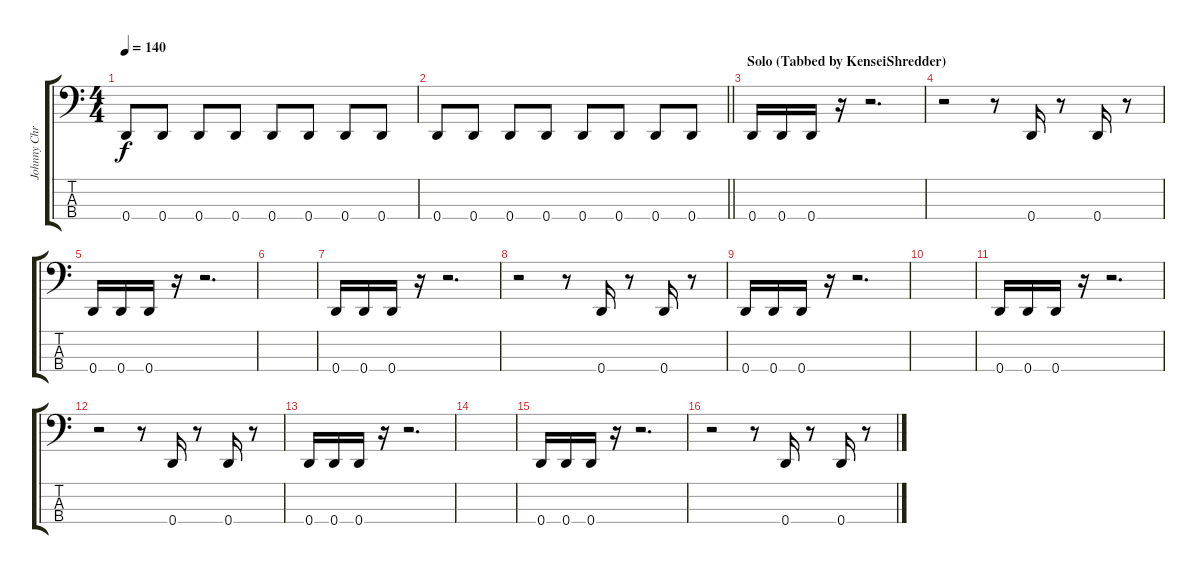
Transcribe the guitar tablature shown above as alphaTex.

\track ("Johnny Christ" "Johnny Chr") {instrument electricbassfinger}
\staff {score tabs}
\tuning (G2 D2 A1 D1) {hide}
\ts (4 4)
\tempo 140
\clef f4
\ks c
0.4.8{dy f} 0.4.8 0.4.8 0.4.8 0.4.8 0.4.8 0.4.8 0.4.8 |
\barLineRight lightlight
0.4.8 0.4.8 0.4.8 0.4.8 0.4.8 0.4.8 0.4.8 0.4.8 |
\section ("" "Solo (Tabbed by KenseiShredder)")
0.4.16 0.4.16 0.4.16 r.16 r.2{d} |
r.2 r.8 0.4.16 r.8 0.4.16 r.8 |
0.4.16 0.4.16 0.4.16 r.16 r.2{d} |
|
0.4.16 0.4.16 0.4.16 r.16 r.2{d} |
r.2 r.8 0.4.16 r.8 0.4.16 r.8 |
0.4.16 0.4.16 0.4.16 r.16 r.2{d} |
|
0.4.16 0.4.16 0.4.16 r.16 r.2{d} |
r.2 r.8 0.4.16 r.8 0.4.16 r.8 |
0.4.16 0.4.16 0.4.16 r.16 r.2{d} |
|
0.4.16 0.4.16 0.4.16 r.16 r.2{d} |
r.2 r.8 0.4.16 r.8 0.4.16 r.8
